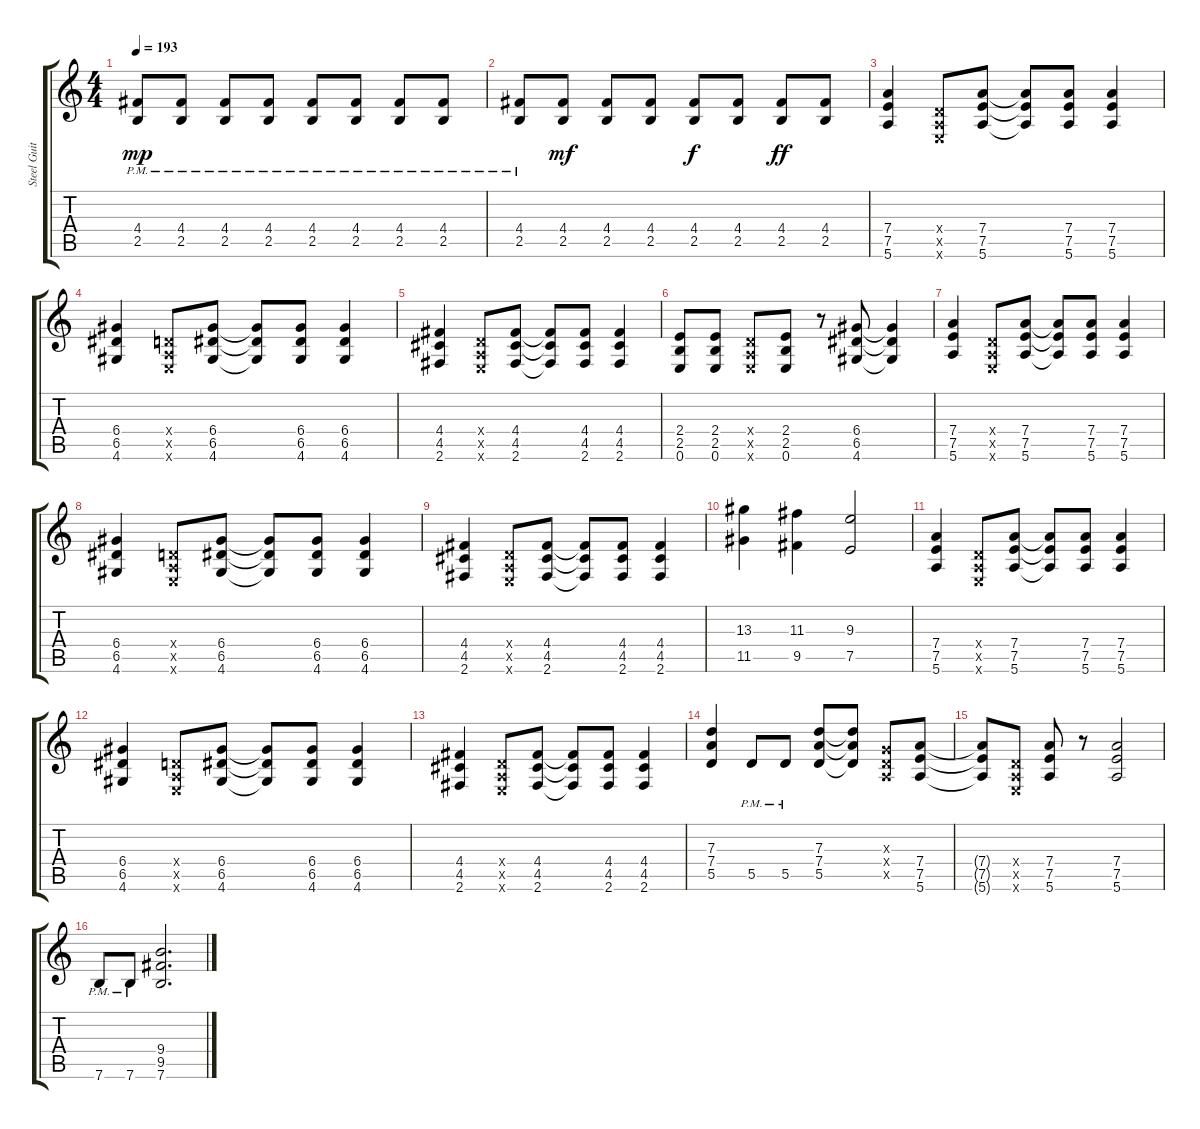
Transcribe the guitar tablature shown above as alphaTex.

\track ("Steel Guitar" "Steel Guit") {instrument overdrivenguitar}
\staff {score tabs}
\tuning (E4 B3 G3 D3 A2 E2) {hide}
\ts (4 4)
\tempo 193
\clef g2
\ks c
(4.4{pm} 2.5{pm}).8{dy mp} (4.4{pm} 2.5{pm}).8 (4.4{pm} 2.5{pm}).8 (4.4{pm} 2.5{pm}).8 (4.4{pm} 2.5{pm}).8 (4.4{pm} 2.5{pm}).8 (4.4{pm} 2.5{pm}).8 (4.4{pm} 2.5{pm}).8 |
(4.4{pm} 2.5{pm}).8 (4.4 2.5).8{dy mf} (4.4 2.5).8 (4.4 2.5).8 (4.4 2.5).8{dy f} (4.4 2.5).8 (4.4 2.5).8{dy ff} (4.4 2.5).8 |
(7.4 7.5 5.6).4 (0.4{x} 0.5{x} 0.6{x}).8 (7.4 7.5 5.6).8 (7.4{t} 7.5{t} 5.6{t}).8 (7.4 7.5 5.6).8 (7.4 7.5 5.6).4 |
(6.4 6.5 4.6).4 (0.4{x} 0.5{x} 0.6{x}).8 (6.4 6.5 4.6).8 (6.4{t} 6.5{t} 4.6{t}).8 (6.4 6.5 4.6).8 (6.4 6.5 4.6).4 |
(4.4 4.5 2.6).4 (0.4{x} 0.5{x} 0.6{x}).8 (4.4 4.5 2.6).8 (4.4{t} 4.5{t} 2.6{t}).8 (4.4 4.5 2.6).8 (4.4 4.5 2.6).4 |
(2.4 2.5 0.6).8 (2.4 2.5 0.6).8 (0.4{x} 0.5{x} 0.6{x}).8 (2.4 2.5 0.6).8 r.8 (6.4 6.5 4.6).8 (6.4{t} 6.5{t} 4.6{t}).4 |
(7.4 7.5 5.6).4 (0.4{x} 0.5{x} 0.6{x}).8 (7.4 7.5 5.6).8 (7.4{t} 7.5{t} 5.6{t}).8 (7.4 7.5 5.6).8 (7.4 7.5 5.6).4 |
(6.4 6.5 4.6).4 (0.4{x} 0.5{x} 0.6{x}).8 (6.4 6.5 4.6).8 (6.4{t} 6.5{t} 4.6{t}).8 (6.4 6.5 4.6).8 (6.4 6.5 4.6).4 |
(4.4 4.5 2.6).4 (0.4{x} 0.5{x} 0.6{x}).8 (4.4 4.5 2.6).8 (4.4{t} 4.5{t} 2.6{t}).8 (4.4 4.5 2.6).8 (4.4 4.5 2.6).4 |
(13.3 11.5).4 (11.3 9.5).4 (9.3 7.5).2 |
(7.4 7.5 5.6).4 (0.4{x} 0.5{x} 0.6{x}).8 (7.4 7.5 5.6).8 (7.4{t} 7.5{t} 5.6{t}).8 (7.4 7.5 5.6).8 (7.4 7.5 5.6).4 |
(6.4 6.5 4.6).4 (0.4{x} 0.5{x} 0.6{x}).8 (6.4 6.5 4.6).8 (6.4{t} 6.5{t} 4.6{t}).8 (6.4 6.5 4.6).8 (6.4 6.5 4.6).4 |
(4.4 4.5 2.6).4 (0.4{x} 0.5{x} 0.6{x}).8 (4.4 4.5 2.6).8 (4.4{t} 4.5{t} 2.6{t}).8 (4.4 4.5 2.6).8 (4.4 4.5 2.6).4 |
(7.3 7.4 5.5).4 5.5{pm}.8 5.5{pm}.8 (7.3 7.4 5.5).8 (7.3{t} 7.4{t} 5.5{t}).8 (0.3{x} 0.4{x} 0.5{x}).8 (7.4 7.5 5.6).8 |
(7.4{t} 7.5{t} 5.6{t}).8 (0.4{x} 0.5{x} 0.6{x}).8 (7.4 7.5 5.6).8 r.8 (7.4 7.5 5.6).2 |
7.6{pm}.8 7.6{pm}.8 (9.4 9.5 7.6).2{d}
